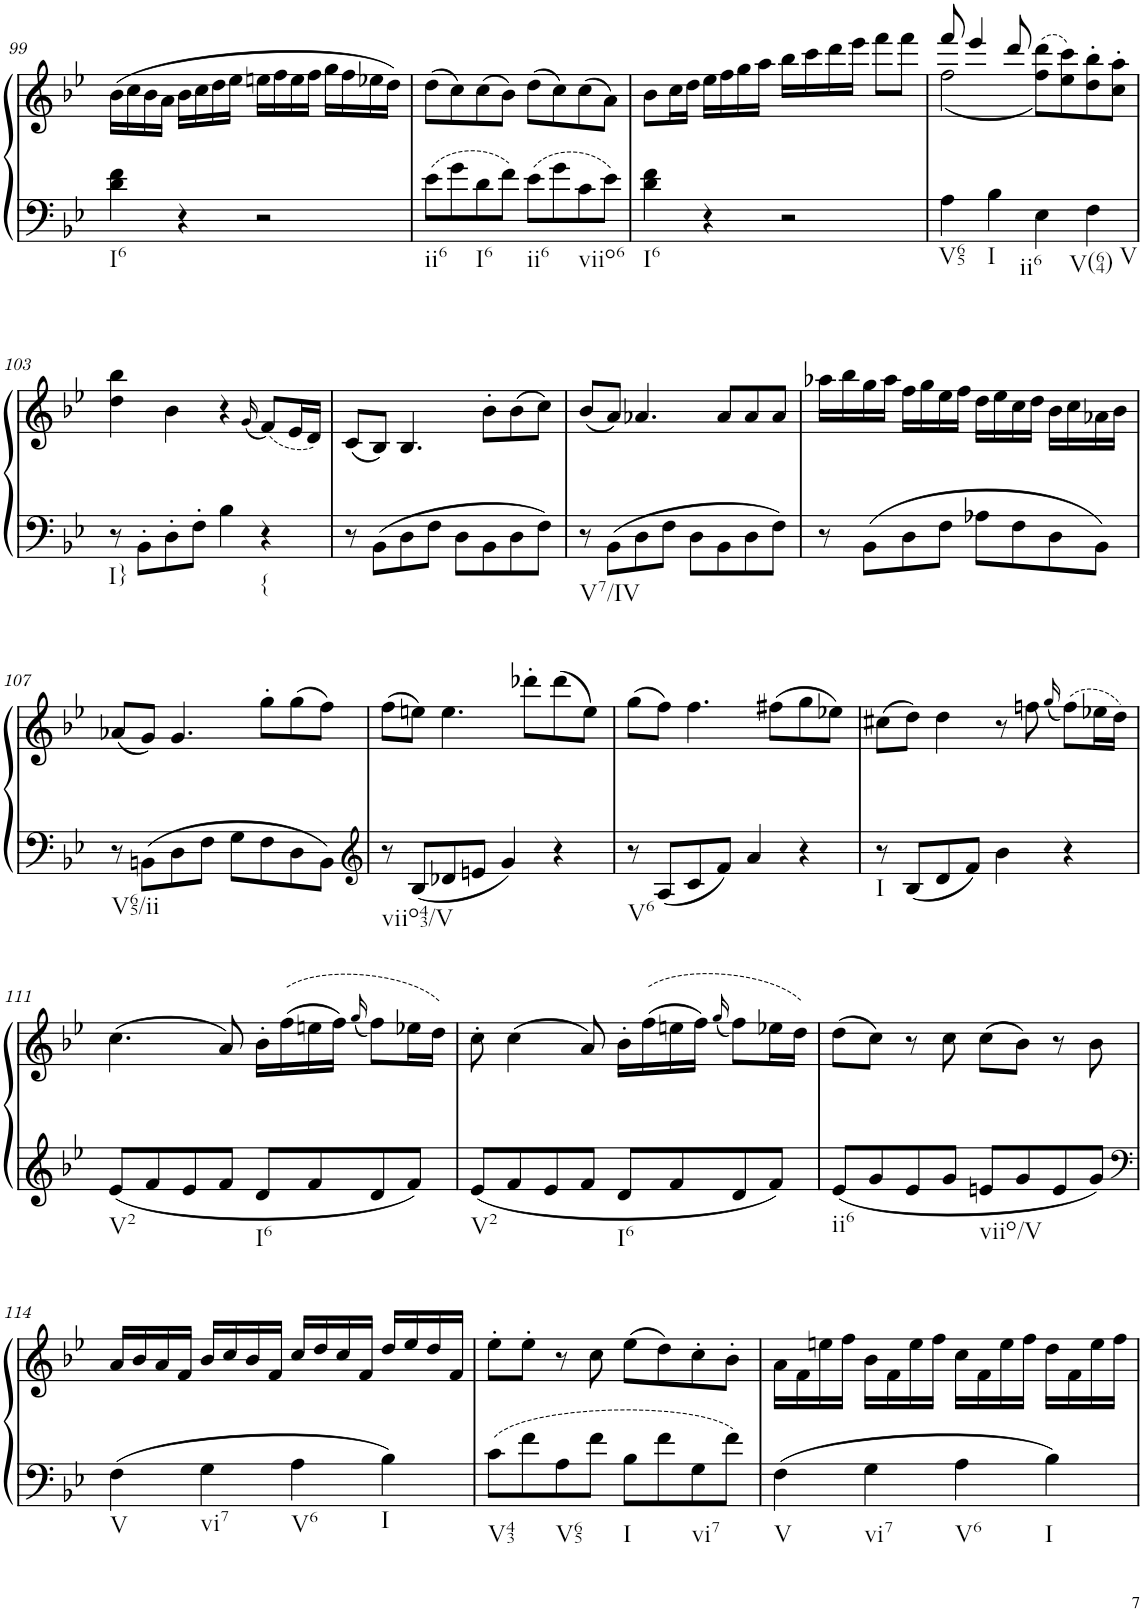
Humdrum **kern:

**kern	**kern
*part1	*part1
*staff2	*staff1
*I"Piano, Piano right	*
*I'Pno.	*
!!LO:PB:g=z
*clefF4	*clefG2
*k[b-e-]	*k[b-e-]
*M4/4	*M4/4
*met(c)	*met(c)
=99	=99
!LO:TX:b:t=I6	!
4d\ 4f\	(16b-\LL
.	16cc\
.	16b-\
.	16a\JJ
4r	16b-\LL
.	16cc\
.	16dd\
.	16ee-\JJ
2r	16een\LL
.	16ff\
.	16ee\
.	16ff\JJ
.	16gg\LL
.	16ff\
.	16ee-X\
.	16dd\JJ)
=100	=100
!LO:TX:b:t=ii6	!
8e-\L	(8dd\L
8g\	8cc\)
!LO:TX:b:t=I6	!
8d\	(8cc\
8f\J	8b-\J)
!LO:TX:b:t=ii6	!
8e-\L	(8dd\L
8g\	8cc\)
!LO:TX:b:t=viio6	!
8c\	(8cc\
8e-\J	8a\J)
=101	=101
!LO:TX:b:t=I6	!
4d\ 4f\	8b-\L
.	16cc\L
.	16dd\JJ
4r	16ee-\LL
.	16ff\
.	16gg\
.	16aa\JJ
2r	16bb-\LL
.	16ccc\
.	16ddd\
.	16eee-\JJ
.	8fff\L
.	8fff\J
=102	=102
*	*^
!LO:TX:b:t=V65	!	!
4A\	8fff/	(2ff\
.	4eee-/	.
!LO:TX:b:t=I	!	!
4B-\	.	.
.	8ddd/	.
!LO:TX:b:t=ii6	!	!
4E-\	((>8ff\ 8ddd\L	2ryy
.	8ee-\ 8ccc\)	.
!LO:TX:b:t=V(64)	!	!
!LO:TX:b:t=V	!	!
4F\	8dd\'> 8bb-\'>	.
.	8cc\'> 8aa\'>J	.
*	*v	*v
!!LO:LB:g=z
=103	=103
!LO:TX:b:t=I}	!
8r	4dd\ 4bb-\
8BB-'\L	.
8D'\	4b-\
8F'\J	.
4B-\	4r
.	16qg/
!LO:TX:b:t={	!
4r	(8f/L)
.	16e-/L
.	16d/JJ)
=104	=104
8r	(8c/L
8BB-\L	8B-/J)
8D\	4.B-/
8F\J	.
8D\L	.
8BB-\	8b-'\L
8D\	(8b-\
8F\J	8cc\J)
=105	=105
!LO:TX:b:t=V7/IV	!
8r	(8b-/L
8BB-\L	8a/J)
8D\	4.a-X/
8F\J	.
8D\L	.
8BB-\	8a-/L
8D\	8a-/
8F\J	8a-/J
=106	=106
8r	16aa-X\LL
.	16bb-\
8BB-\L	16gg\
.	16aa-\JJ
8D\	16ff\LL
.	16gg\
8F\J	16ee-\
.	16ff\JJ
8A-X\L	16dd\LL
.	16ee-\
8F\	16cc\
.	16dd\JJ
8D\	16b-\LL
.	16cc\
8BB-\J	16a-X\
.	16b-\JJ
!!LO:LB:g=z
=107	=107
!LO:TX:b:t=V65/ii	!
8r	(8a-X/L
8BBn\L	8g/J)
8D\	4.g/
8F\J	.
8G\L	.
8F\	8gg'\L
8D\	(8gg\
8BB\J	8ff\J)
=108	=108
*clefG2	*
!LO:TX:b:t=viio43/V	!
8r	(8ff\L
8B-/L	8een\J)
8d-X/	4.ee\
8en/J	.
4g/	.
.	8ddd-X'\L
4r	(8ddd-\
.	8ee\J)
=109	=109
!LO:TX:b:t=V6	!
8r	(8gg\L
8A/L	8ff\J)
8c/	4.ff\
8f/J	.
4a/	.
.	(8ff#X\L
4r	8gg\
.	8ee-X\J)
=110	=110
!LO:TX:b:t=I	!
8r	(8cc#X\L
8B-/L	8dd\J)
8d/	4dd\
8f/J	.
4b-\	8r
.	8ffn\
.	(16qgg/
4r	(8ff\L)
.	16ee-X\L
.	16dd\JJ)
!!LO:LB:g=z
=111	=111
!LO:TX:b:t=V2	!
8e-/L	(4.cc\
8f/	.
8e-/	.
8f/J	8a/)
!LO:TX:b:t=I6	!
8d/L	16b-'\LL
.	((16ff\
8f/	16een\
.	16ff\JJ)
.	(16qgg/
8d/	8ff\L)
8f/J	16ee-X\L
.	16dd\JJ)
=112	=112
!LO:TX:b:t=V2	!
8e-/L	8cc'\
8f/	(4cc\
8e-/	.
8f/J	8a/)
!LO:TX:b:t=I6	!
8d/L	16b-'\LL
.	((16ff\
8f/	16een\
.	16ff\JJ)
.	(16qgg/
8d/	8ff\L)
8f/J	16ee-X\L
.	16dd\JJ)
=113	=113
!LO:TX:b:t=ii6	!
8e-/L	(8dd\L
8g/	8cc\J)
8e-/	8r
8g/J	8cc\
!LO:TX:b:t=viio/V	!
8en/L	(8cc\L
8g/	8b-\J)
8e/	8r
8g/J	8b-\
!!LO:LB:g=z
=114	=114
*clefF4	*
!LO:TX:b:t=V	!
4F\	16a/LL
.	16b-/
.	16a/
.	16f/JJ
!LO:TX:b:t=vi7	!
4G\	16b-/LL
.	16cc/
.	16b-/
.	16f/JJ
!LO:TX:b:t=V6	!
4A\	16cc/LL
.	16dd/
.	16cc/
.	16f/JJ
!LO:TX:b:t=I	!
4B-\	16dd/LL
.	16ee-/
.	16dd/
.	16f/JJ
=115	=115
!LO:TX:b:t=V43	!
8c\L	8ee-'\L
8f\	8ee-'\J
!LO:TX:b:t=V65	!
8A\	8r
8f\J	8cc\
!LO:TX:b:t=I	!
8B-\L	(8ee-\L
8f\	8dd\)
!LO:TX:b:t=vi7	!
8G\	8cc'\
8f\J	8b-'\J
=116	=116
!LO:TX:b:t=V	!
4F\	16a\LL
.	16f\
.	16een\
.	16ff\JJ
!LO:TX:b:t=vi7	!
4G\	16b-\LL
.	16f\
.	16ee\
.	16ff\JJ
!LO:TX:b:t=V6	!
4A\	16cc\LL
.	16f\
.	16ee\
.	16ff\JJ
!LO:TX:b:t=I	!
4B-\	16dd\LL
.	16f\
.	16ee\
.	16ff\JJ
=	=
*-	*-
